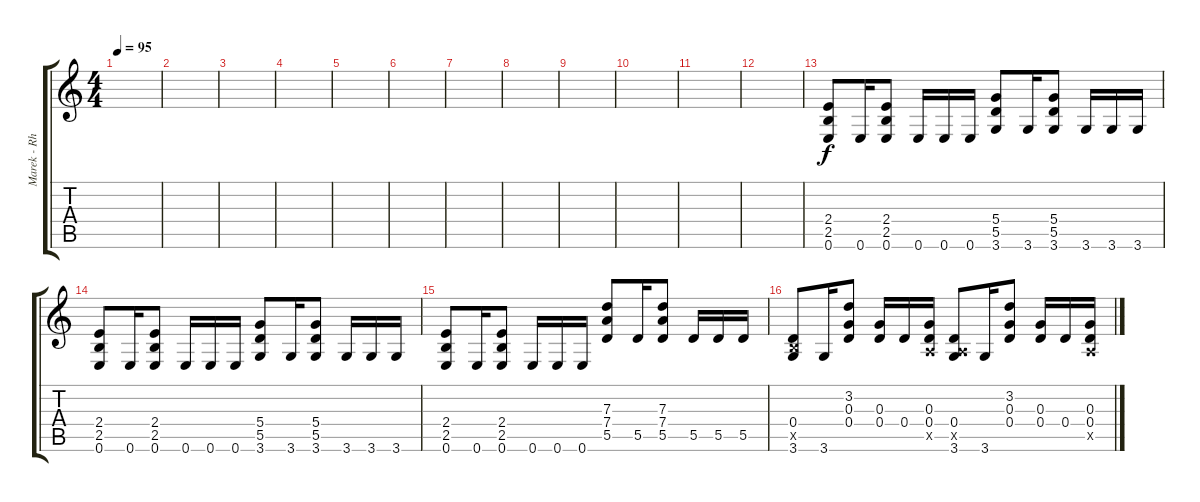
\track ("Marek - Rhythm Guitar 1" "Marek - Rh") {instrument distortionguitar}
\staff {score tabs}
\tuning (E4 B3 G3 D3 A2 E2) {hide}
\ts (4 4)
\tempo 95
\clef g2
\ks c
|
|
|
|
|
|
|
|
|
|
|
|
(2.4 2.5 0.6).8 0.6.16 (2.4 2.5 0.6).8 0.6.16 0.6.16 0.6.16 (5.4 5.5 3.6).8 3.6.16 (5.4 5.5 3.6).8 3.6.16 3.6.16 3.6.16 |
(2.4 2.5 0.6).8 0.6.16 (2.4 2.5 0.6).8 0.6.16 0.6.16 0.6.16 (5.4 5.5 3.6).8 3.6.16 (5.4 5.5 3.6).8 3.6.16 3.6.16 3.6.16 |
(2.4 2.5 0.6).8 0.6.16 (2.4 2.5 0.6).8 0.6.16 0.6.16 0.6.16 (7.3 7.4 5.5).8 5.5.16 (7.3 7.4 5.5).8 5.5.16 5.5.16 5.5.16 |
(0.4 2.5{x} 3.6).8 3.6.16 (3.2 0.3 0.4).8 (0.3 0.4).16 0.4.16 (0.3 0.4 0.5{x}).16 (0.4 0.5{x} 3.6).8 3.6.16 (3.2 0.3 0.4).8 (0.3 0.4).16 0.4.16 (0.3 0.4 0.5{x}).16
